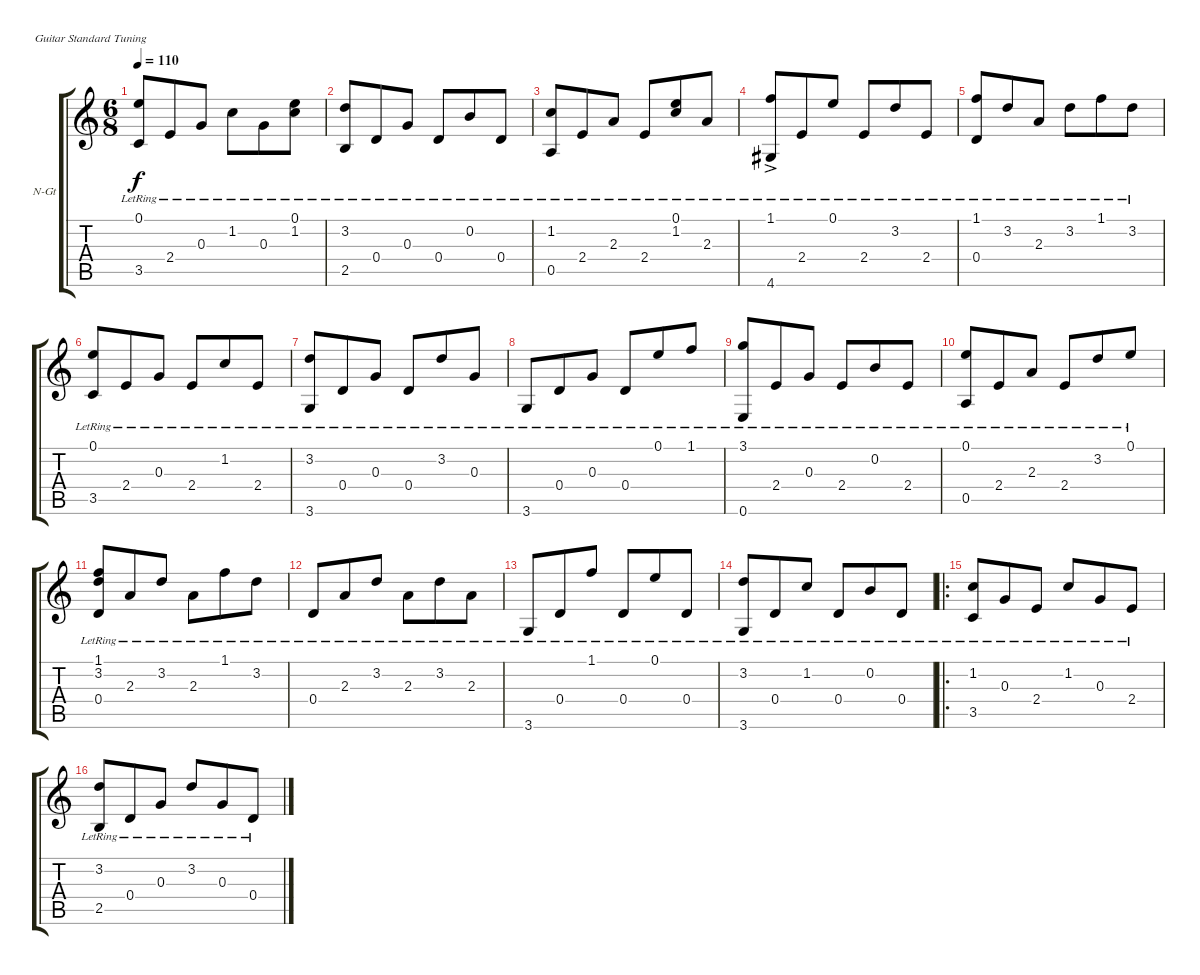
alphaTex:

\defaultSystemsLayout 4
\bracketExtendMode groupsimilarinstruments
\firstSystemTrackNameOrientation horizontal
\otherSystemsTrackNameOrientation horizontal
\track ("Nylon Guitar" "N-Gt") {instrument acousticguitarnylon}
\staff {score tabs}
\tuning (E4 B3 G3 D3 A2 E2)
\ts (6 8)
\tempo 110
\clef g2
\ks c
(0.1{lr} 3.5{lr}).8{dy f} 2.4{lr}.8 0.3{lr}.8 1.2{lr}.8 0.3{lr}.8 (1.2{lr} 0.1{lr}).8 |
(3.2{lr} 2.5{lr}).8 0.4{lr}.8 0.3{lr}.8 0.4{lr}.8 0.2{lr}.8 0.4{lr}.8 |
(1.2{lr} 0.5{lr}).8 2.4{lr}.8 2.3{lr}.8 2.4{lr}.8 (1.2{lr} 0.1{lr}).8 2.3{lr}.8 |
(1.1{lr} 4.6{ac lr}).8 2.4{lr}.8 0.1{lr}.8 2.4{lr}.8 3.2{lr}.8 2.4{lr}.8 |
(1.1{lr} 0.4{lr}).8 3.2{lr}.8 2.3{lr}.8 3.2{lr}.8 1.1{lr}.8 3.2{lr}.8 |
(0.1{lr} 3.5{lr}).8 2.4{lr}.8 0.3{lr}.8 2.4{lr}.8 1.2{lr}.8 2.4{lr}.8 |
(3.2{lr} 3.6{lr}).8 0.4{lr}.8 0.3{lr}.8 0.4{lr}.8 3.2{lr}.8 0.3{lr}.8 |
3.6{lr}.8 0.4{lr}.8 0.3{lr}.8 0.4{lr}.8 0.1{lr}.8 1.1{lr}.8 |
(3.1{lr} 0.6{lr}).8 2.4{lr}.8 0.3{lr}.8 2.4{lr}.8 0.2{lr}.8 2.4{lr}.8 |
(0.1{lr} 0.5{lr}).8 2.4{lr}.8 2.3{lr}.8 2.4{lr}.8 3.2{lr}.8 0.1{lr}.8 |
(1.1{lr} 3.2{lr} 0.4{lr}).8 2.3{lr}.8 3.2{lr}.8 2.3{lr}.8 1.1{lr}.8 3.2{lr}.8 |
0.4{lr}.8 2.3{lr}.8 3.2{lr}.8 2.3{lr}.8 3.2{lr}.8 2.3{lr}.8 |
3.6{lr}.8 0.4{lr}.8 1.1{lr}.8 0.4{lr}.8 0.1{lr}.8 0.4{lr}.8 |
(3.2{lr} 3.6{lr}).8 0.4{lr}.8 1.2{lr}.8 0.4{lr}.8 0.2{lr}.8 0.4{lr}.8 |
\ro
(3.5{lr} 1.2{lr}).8 0.3{lr}.8 2.4{lr}.8 1.2{lr}.8 0.3{lr}.8 2.4{lr}.8 |
(2.5{lr} 3.2{lr}).8 0.4{lr}.8 0.3{lr}.8 3.2{lr}.8 0.3{lr}.8 0.4{lr}.8
